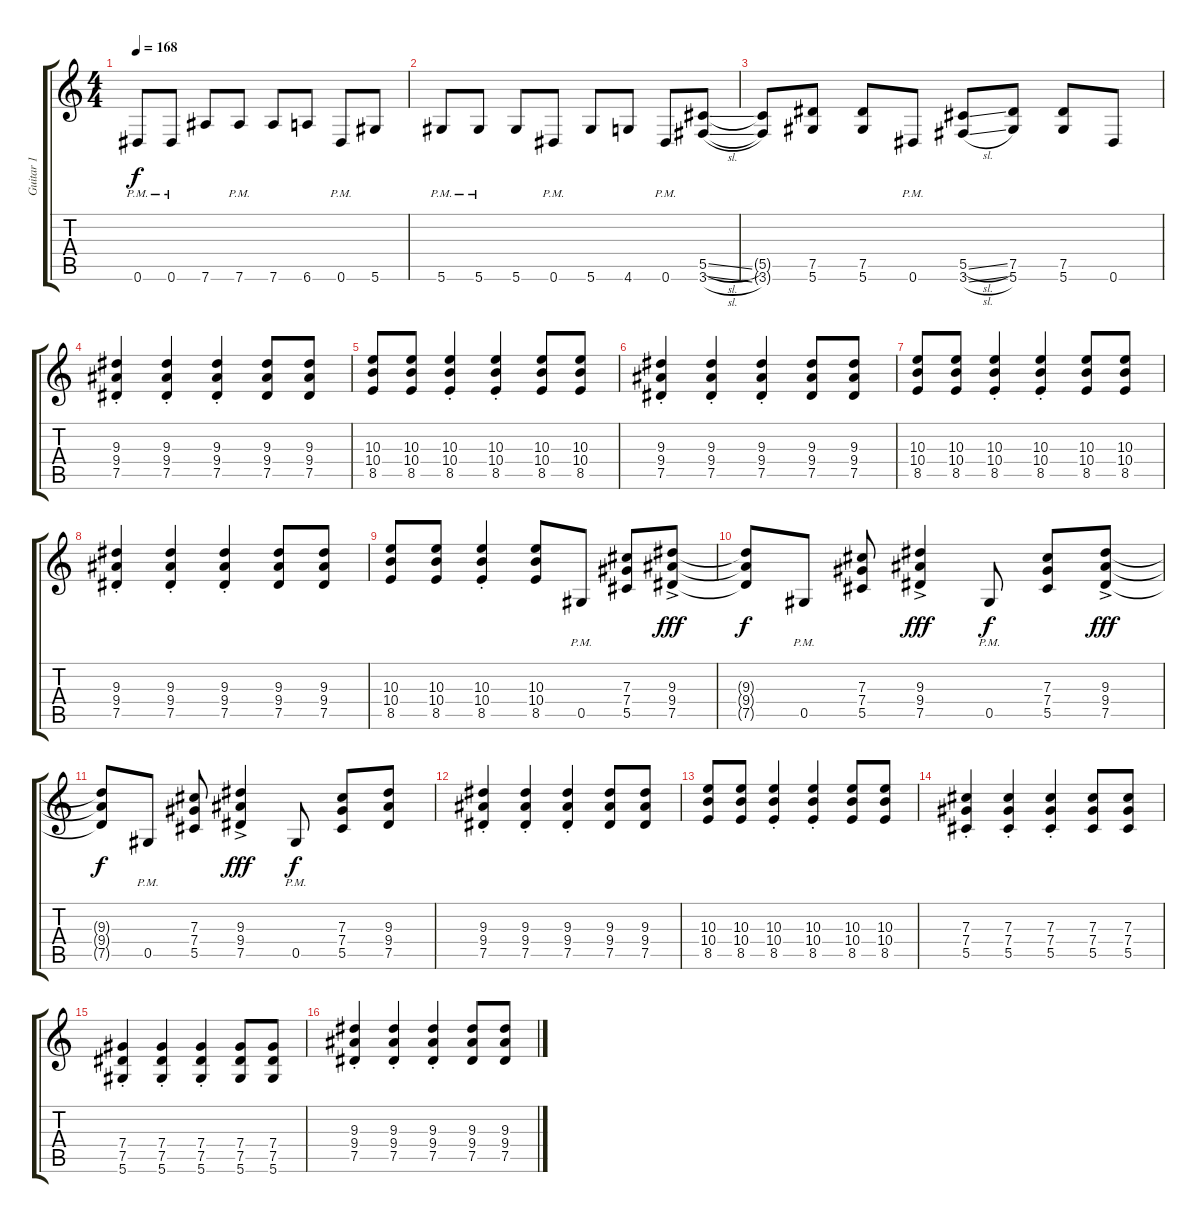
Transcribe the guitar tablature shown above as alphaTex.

\track ("Guitar 1" "Guitar 1") {instrument distortionguitar}
\staff {score tabs}
\tuning (Eb4 Bb3 Gb3 Db3 Ab2 Eb2) {hide}
\ts (4 4)
\tempo 168
\clef g2
\ks c
0.6{pm}.8{dy f} 0.6{pm}.8 7.6.8 7.6{pm}.8 7.6.8 6.6.8 0.6{pm}.8 5.6.8 |
5.6{pm}.8 5.6{pm}.8 5.6.8 0.6{pm}.8 5.6.8 4.6.8 0.6{pm}.8 (5.5{sl} 3.6{sl}).8 |
(5.5{t} 3.6{t}).8 (7.5 5.6).8 (7.5 5.6).8 0.6{pm}.8 (5.5{sl} 3.6{sl}).8 (7.5 5.6).8 (7.5 5.6).8 0.6.8 |
(9.3{st} 9.4{st} 7.5{st}).4 (9.3{st} 9.4{st} 7.5{st}).4 (9.3{st} 9.4{st} 7.5{st}).4 (9.3 9.4 7.5).8 (9.3 9.4 7.5).8 |
(10.3 10.4 8.5).8 (10.3 10.4 8.5).8 (10.3{st} 10.4{st} 8.5{st}).4 (10.3{st} 10.4{st} 8.5{st}).4 (10.3 10.4 8.5).8 (10.3 10.4 8.5).8 |
(9.3{st} 9.4{st} 7.5{st}).4 (9.3{st} 9.4{st} 7.5{st}).4 (9.3{st} 9.4{st} 7.5{st}).4 (9.3 9.4 7.5).8 (9.3 9.4 7.5).8 |
(10.3 10.4 8.5).8 (10.3 10.4 8.5).8 (10.3{st} 10.4{st} 8.5{st}).4 (10.3{st} 10.4{st} 8.5{st}).4 (10.3 10.4 8.5).8 (10.3 10.4 8.5).8 |
(9.3{st} 9.4{st} 7.5{st}).4 (9.3{st} 9.4{st} 7.5{st}).4 (9.3{st} 9.4{st} 7.5{st}).4 (9.3 9.4 7.5).8 (9.3 9.4 7.5).8 |
(10.3 10.4 8.5).8 (10.3 10.4 8.5).8 (10.3{st} 10.4{st} 8.5{st}).4 (10.3 10.4 8.5).8 0.5{pm}.8 (7.3 7.4 5.5).8 (9.3{ac} 9.4{ac} 7.5{ac}).8{dy fff} |
(9.3{t} 9.4{t} 7.5{t}).8{dy f} 0.5{pm}.8 (7.3 7.4 5.5).8 (9.3{ac} 9.4{ac} 7.5{ac}).4{dy fff} 0.5{pm}.8{dy f} (7.3 7.4 5.5).8 (9.3{ac} 9.4{ac} 7.5{ac}).8{dy fff} |
(9.3{t} 9.4{t} 7.5{t}).8{dy f} 0.5{pm}.8 (7.3 7.4 5.5).8 (9.3{ac} 9.4{ac} 7.5{ac}).4{dy fff} 0.5{pm}.8{dy f} (7.3 7.4 5.5).8 (9.3 9.4 7.5).8 |
(9.3{st} 9.4{st} 7.5{st}).4 (9.3{st} 9.4{st} 7.5{st}).4 (9.3{st} 9.4{st} 7.5{st}).4 (9.3 9.4 7.5).8 (9.3 9.4 7.5).8 |
(10.3 10.4 8.5).8 (10.3 10.4 8.5).8 (10.3{st} 10.4{st} 8.5{st}).4 (10.3{st} 10.4{st} 8.5{st}).4 (10.3 10.4 8.5).8 (10.3 10.4 8.5).8 |
(7.3{st} 7.4{st} 5.5{st}).4 (7.3{st} 7.4{st} 5.5{st}).4 (7.3{st} 7.4{st} 5.5{st}).4 (7.3 7.4 5.5).8 (7.3 7.4 5.5).8 |
(7.4{st} 7.5{st} 5.6{st}).4 (7.4{st} 7.5{st} 5.6{st}).4 (7.4{st} 7.5{st} 5.6{st}).4 (7.4 7.5 5.6).8 (7.4 7.5 5.6).8 |
(9.3{st} 9.4{st} 7.5{st}).4 (9.3{st} 9.4{st} 7.5{st}).4 (9.3{st} 9.4{st} 7.5{st}).4 (9.3 9.4 7.5).8 (9.3 9.4 7.5).8
